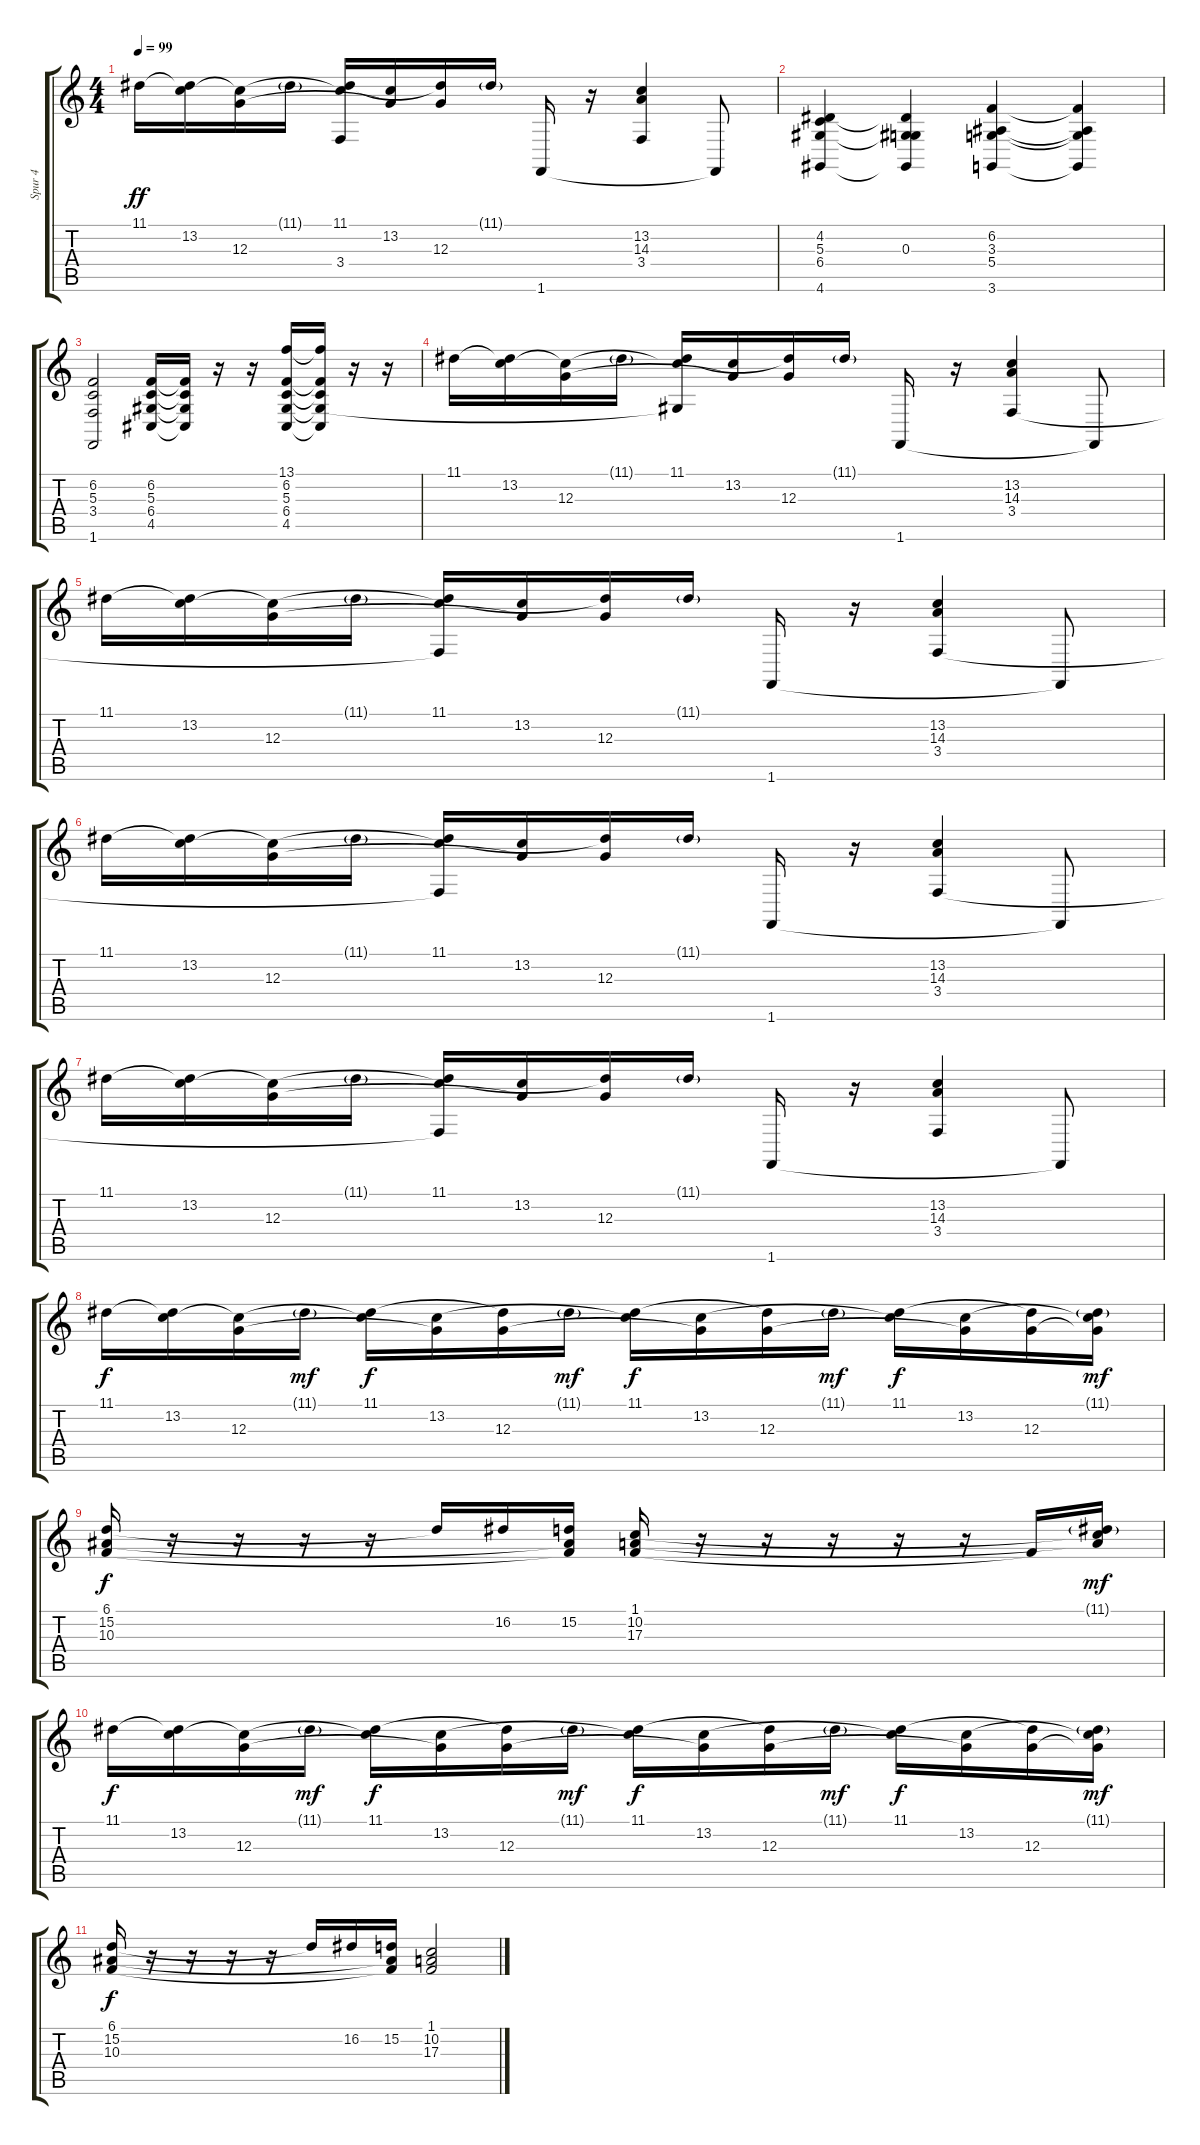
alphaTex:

\track ("Spur 4" "Spur 4") {instrument electricgrandpiano}
\staff {score tabs}
\tuning (E4 B3 G3 D3 A2 E2) {hide}
\ts (4 4)
\tempo 99
\clef g2
\ks c
11.1.16{dy ff} (11.1{t} 13.2).16 (13.2{t} 12.3).16 11.1{g}.16 (11.1 13.2{t} 3.4{t}).16 (13.2 12.3{t}).16 (11.1{t} 12.3).16 11.1{g}.16 1.6.16 r.16 (13.2 14.3 3.4).4 1.6{t}.8 |
(4.2 5.3 6.4 4.6).4 (4.2{t} 0.3 6.4{t} 4.6{t}).4 (6.2 3.3 5.4 3.6).4 (6.2{t} 3.3{t} 5.4{t} 3.6{t}).4 |
(6.2 5.3 3.4 1.6).2 (6.2 5.3 6.4 4.5).16 (6.2{t} 5.3{t} 6.4{t} 4.5{t}).16 r.16 r.16 (13.1 6.2 5.3 6.4 4.5).16 (13.1{t} 6.2{t} 5.3{t} 6.4{t} 4.5{t}).16 r.16 r.16 |
11.1.16 (11.1{t} 13.2).16 (13.2{t} 12.3).16 11.1{g}.16 (11.1 13.2{t} 6.4{t}).16 (13.2 12.3{t}).16 (11.1{t} 12.3).16 11.1{g}.16 1.6.16 r.16 (13.2 14.3 3.4).4 1.6{t}.8 |
11.1.16 (11.1{t} 13.2).16 (13.2{t} 12.3).16 11.1{g}.16 (11.1 13.2{t} 3.4{t}).16 (13.2 12.3{t}).16 (11.1{t} 12.3).16 11.1{g}.16 1.6.16 r.16 (13.2 14.3 3.4).4 1.6{t}.8 |
11.1.16 (11.1{t} 13.2).16 (13.2{t} 12.3).16 11.1{g}.16 (11.1 13.2{t} 3.4{t}).16 (13.2 12.3{t}).16 (11.1{t} 12.3).16 11.1{g}.16 1.6.16 r.16 (13.2 14.3 3.4).4 1.6{t}.8 |
11.1.16 (11.1{t} 13.2).16 (13.2{t} 12.3).16 11.1{g}.16 (11.1 13.2{t} 3.4{t}).16 (13.2 12.3{t}).16 (11.1{t} 12.3).16 11.1{g}.16 1.6.16 r.16 (13.2 14.3 3.4).4 1.6{t}.8 |
11.1.16{dy f} (11.1{t} 13.2).16 (13.2{t} 12.3).16 11.1{g}.16{dy mf} (11.1 13.2{t}).16{dy f} (13.2 12.3{t}).16 (11.1{t} 12.3).16 11.1{g}.16{dy mf} (11.1 13.2{t}).16{dy f} (13.2 12.3{t}).16 (11.1{t} 12.3).16 11.1{g}.16{dy mf} (11.1 13.2{t}).16{dy f} (13.2 12.3{t}).16 (11.1{t} 12.3).16 (11.1{g} 13.2{t} 12.3{t}).16{dy mf} |
(6.1 15.2 10.3).16{dy f} r.16 r.16 r.16 r.16 15.2{t}.16 16.2.16 (6.1{t} 15.2 10.3{t}).16 (1.1 10.2 17.3).16 r.16 r.16 r.16 r.16 r.16 1.1{t}.16 (11.1{g} 10.2{t} 17.3{t}).16{dy mf} |
11.1.16{dy f} (11.1{t} 13.2).16 (13.2{t} 12.3).16 11.1{g}.16{dy mf} (11.1 13.2{t}).16{dy f} (13.2 12.3{t}).16 (11.1{t} 12.3).16 11.1{g}.16{dy mf} (11.1 13.2{t}).16{dy f} (13.2 12.3{t}).16 (11.1{t} 12.3).16 11.1{g}.16{dy mf} (11.1 13.2{t}).16{dy f} (13.2 12.3{t}).16 (11.1{t} 12.3).16 (11.1{g} 13.2{t} 12.3{t}).16{dy mf} |
(6.1 15.2 10.3).16{dy f} r.16 r.16 r.16 r.16 15.2{t}.16 16.2.16 (6.1{t} 15.2 10.3{t}).16 (1.1 10.2 17.3).2
